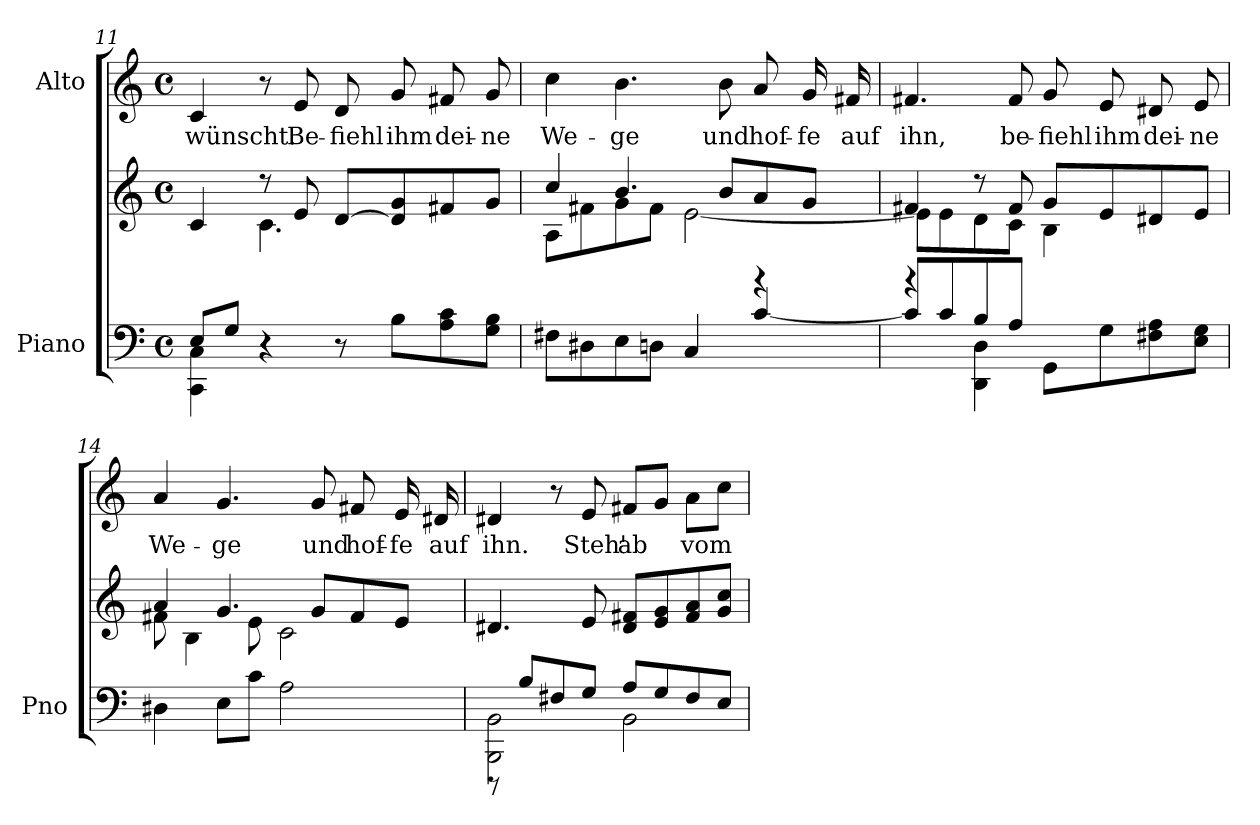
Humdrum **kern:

**kern	**kern	**kern	**text
*part2	*part2	*part1	*part1
*staff3	*staff2	*staff1	*staff1
*I"Piano	*	*I"Alto	*
*I'Pno	*	*	*
*clefF4	*clefG2	*clefG2	*
*k[]	*k[]	*k[]	*
*M4/4	*M4/4	*M4/4	*
*met(c)	*met(c)	*met(c)	*
=11	=11	=11	=11
*^	*^	*	*
!	!	!	!	!	!LO:LY:b
4CC\ 4C\	8E/L	4c/	4ryy	4c/	wünscht.
.	8G/J	.	.	.	.
4r	2.ryy	8r	4.c\	8r	.
!	!	!	!	!	!LO:LY:b
.	.	8e/	.	8e/	Be-
!	!	!	!	!	!LO:LY:b
8r	.	[8d/L	.	8d/	-fiehl
!	!	!	!	!	!LO:LY:b
8B\L	.	8d/] 8g/	4.ryy	8g/	ihm
!	!	!	!	!	!LO:LY:b
8A\ 8c\	.	8f#X/	.	8f#X/	dei-
!	!	!	!	!	!LO:LY:b
8G\ 8B\J	.	8g/J	.	8g/	-ne
!!LO:LB:g=z
=12	=12	=12	=12	=12	=12
!	!	!	!	!	!LO:LY:b
8F#X\L	2.ryy	4cc/	8A\L	4cc\	We-
8D#X\	.	.	8f#X\	.	.
!	!	!	!	!	!LO:LY:b
8E\	.	4.b/	8g\	4.b\	-ge
8Dn\J	.	.	8f#\J	.	.
4C/	.	.	[2e\	.	.
!	!	!	!	!	!LO:LY:b
.	.	8b/L	.	8b\	und
!	!	!	!	!	!LO:LY:b
4r	[4c/	8a/	.	8a/	hof-
!	!	!	!	!	!LO:LY:b
.	.	8g/J	.	16g/	-fe
!	!	!	!	!	!LO:LY:b
.	.	.	.	16f#X/	auf
=13	=13	=13	=13	=13	=13
!	!	!	!	!	!LO:LY:b
4r	8c/L]	4f#X/	8e\L]	4.f#X/	ihn,
.	8c/	.	8e\	.	.
4DD\ 4D\	8B/	8r	8d\	.	.
!	!	!	!	!	!LO:LY:b
.	8A/J	8f#/	8c\J	8f#/	be-
!	!	!	!	!	!LO:LY:b
8GG\L	2ryy	8g/L	4B\	8g/	-fiehl
!	!	!	!	!	!LO:LY:b
8G\	.	8e/	.	8e/	ihm
!	!	!	!	!	!LO:LY:b
8F#X\ 8A\	.	8d#X/	4ryy	8d#X/	dei-
!	!	!	!	!	!LO:LY:b
8E\ 8G\J	.	8e/J	.	8e/	-ne
*v	*v	*	*	*	*
=14	=14	=14	=14	=14
!	!	!	!	!LO:LY:b
4D#X\	4a/	8f#X\	4a/	We-
.	.	4B\	.	.
!	!	!	!	!LO:LY:b
8E\L	4.g/	.	4.g/	-ge
8c\J	.	8e\	.	.
2A\	.	2c\	.	.
!	!	!	!	!LO:LY:b
.	8g/L	.	8g/	und
!	!	!	!	!LO:LY:b
.	8f#/	.	8f#X/	hof-
!	!	!	!	!LO:LY:b
.	8e/J	.	16e/	-fe
!	!	!	!	!LO:LY:b
.	.	.	16d#X/	auf
*	*v	*v	*	*
=15	=15	=15	=15
*^	*	*	*
!	!	!	!	!LO:LY:b
2BBB\ 2BB\	8r	4.d#X/	4d#X/	ihn.
.	8B/L	.	.	.
.	8F#X/	.	8r	.
!	!	!	!	!LO:LY:b
.	8G/J	8e/	8e/	Steh'
!	!	!	!	!LO:LY:b
2BB\	8A/L	8d#/ 8f#X/L	8f#X/L	ab
.	8G/	8e/ 8g/	8g/J	.
!	!	!	!	!LO:LY:b
.	8F#/	8f#/ 8a/	8a\L	vom
.	8E/J	8g/ 8cc/J	8cc\J	.
*v	*v	*	*	*
=	=	=	=
*-	*-	*-	*-
